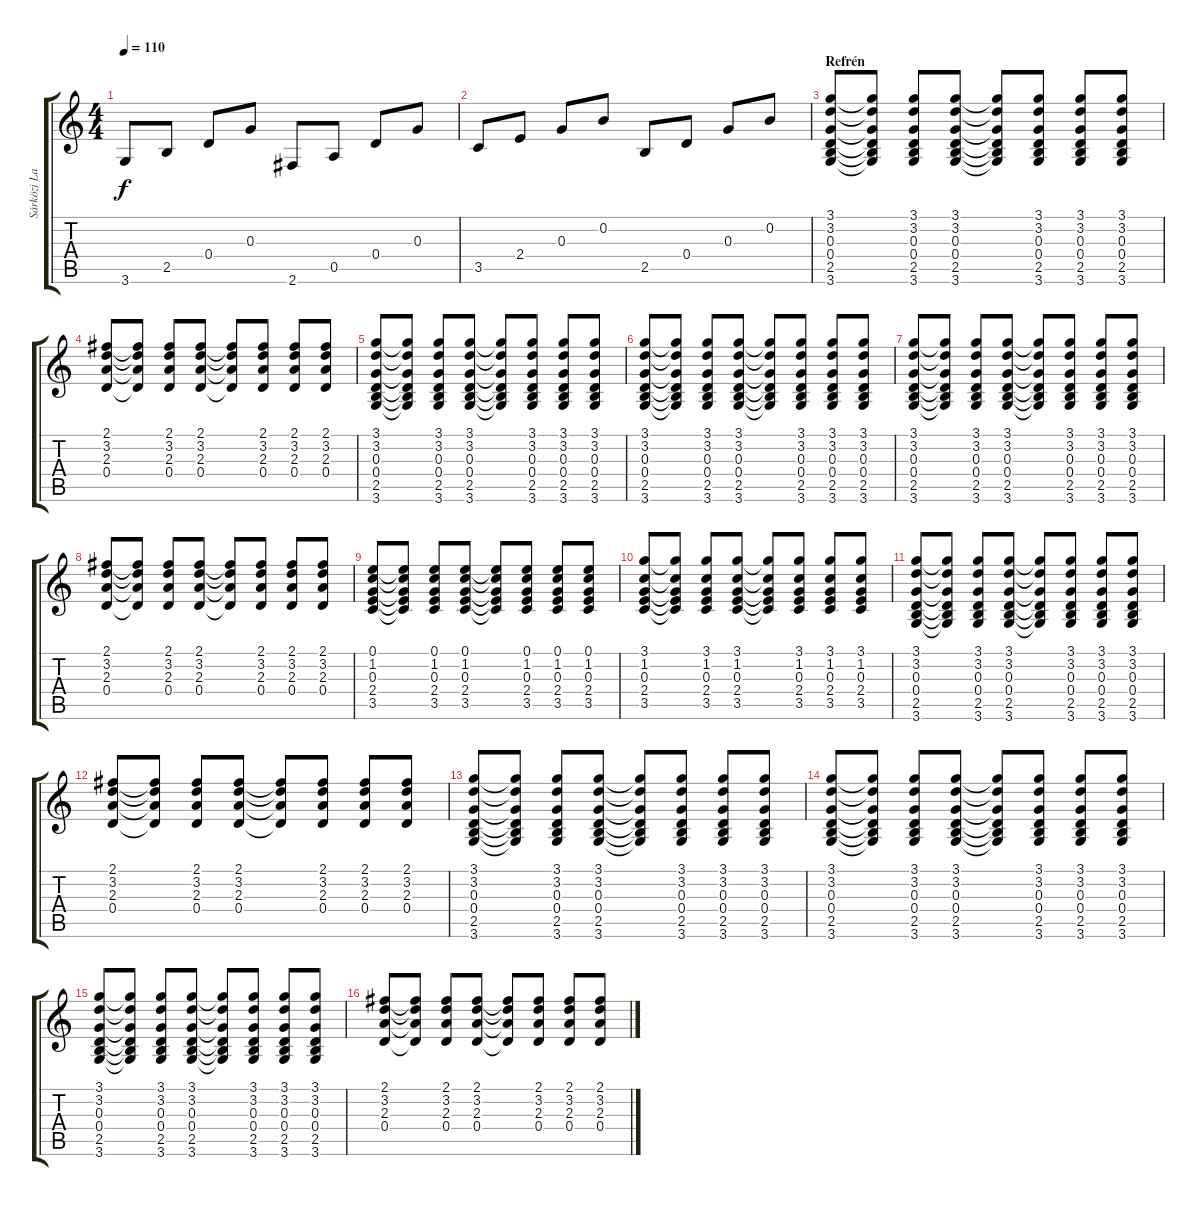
\track ("Sárközi Lajos" "Sárközi La") {instrument acousticguitarnylon}
\staff {score tabs}
\tuning (E4 B3 G3 D3 A2 E2) {hide}
\ts (4 4)
\tempo 110
\clef g2
\ks c
3.6.8{dy f} 2.5.8 0.4.8 0.3.8 2.6.8 0.5.8 0.4.8 0.3.8 |
3.5.8 2.4.8 0.3.8 0.2.8 2.5.8 0.4.8 0.3.8 0.2.8 |
\section ("" "Refrén")
(3.1 3.2 0.3 0.4 2.5 3.6).8 (3.1{t} 3.2{t} 0.3{t} 0.4{t} 2.5{t} 3.6{t}).8 (3.1 3.2 0.3 0.4 2.5 3.6).8 (3.1 3.2 0.3 0.4 2.5 3.6).8 (3.1{t} 3.2{t} 0.3{t} 0.4{t} 2.5{t} 3.6{t}).8 (3.1 3.2 0.3 0.4 2.5 3.6).8 (3.1 3.2 0.3 0.4 2.5 3.6).8 (3.1 3.2 0.3 0.4 2.5 3.6).8 |
(2.1 3.2 2.3 0.4).8 (2.1{t} 3.2{t} 2.3{t} 0.4{t}).8 (2.1 3.2 2.3 0.4).8 (2.1 3.2 2.3 0.4).8 (2.1{t} 3.2{t} 2.3{t} 0.4{t}).8 (2.1 3.2 2.3 0.4).8 (2.1 3.2 2.3 0.4).8 (2.1 3.2 2.3 0.4).8 |
(3.1 3.2 0.3 0.4 2.5 3.6).8 (3.1{t} 3.2{t} 0.3{t} 0.4{t} 2.5{t} 3.6{t}).8 (3.1 3.2 0.3 0.4 2.5 3.6).8 (3.1 3.2 0.3 0.4 2.5 3.6).8 (3.1{t} 3.2{t} 0.3{t} 0.4{t} 2.5{t} 3.6{t}).8 (3.1 3.2 0.3 0.4 2.5 3.6).8 (3.1 3.2 0.3 0.4 2.5 3.6).8 (3.1 3.2 0.3 0.4 2.5 3.6).8 |
(3.1 3.2 0.3 0.4 2.5 3.6).8 (3.1{t} 3.2{t} 0.3{t} 0.4{t} 2.5{t} 3.6{t}).8 (3.1 3.2 0.3 0.4 2.5 3.6).8 (3.1 3.2 0.3 0.4 2.5 3.6).8 (3.1{t} 3.2{t} 0.3{t} 0.4{t} 2.5{t} 3.6{t}).8 (3.1 3.2 0.3 0.4 2.5 3.6).8 (3.1 3.2 0.3 0.4 2.5 3.6).8 (3.1 3.2 0.3 0.4 2.5 3.6).8 |
(3.1 3.2 0.3 0.4 2.5 3.6).8 (3.1{t} 3.2{t} 0.3{t} 0.4{t} 2.5{t} 3.6{t}).8 (3.1 3.2 0.3 0.4 2.5 3.6).8 (3.1 3.2 0.3 0.4 2.5 3.6).8 (3.1{t} 3.2{t} 0.3{t} 0.4{t} 2.5{t} 3.6{t}).8 (3.1 3.2 0.3 0.4 2.5 3.6).8 (3.1 3.2 0.3 0.4 2.5 3.6).8 (3.1 3.2 0.3 0.4 2.5 3.6).8 |
(2.1 3.2 2.3 0.4).8 (2.1{t} 3.2{t} 2.3{t} 0.4{t}).8 (2.1 3.2 2.3 0.4).8 (2.1 3.2 2.3 0.4).8 (2.1{t} 3.2{t} 2.3{t} 0.4{t}).8 (2.1 3.2 2.3 0.4).8 (2.1 3.2 2.3 0.4).8 (2.1 3.2 2.3 0.4).8 |
(0.1 1.2 0.3 2.4 3.5).8 (0.1{t} 1.2{t} 0.3{t} 2.4{t} 3.5{t}).8 (0.1 1.2 0.3 2.4 3.5).8 (0.1 1.2 0.3 2.4 3.5).8 (0.1{t} 1.2{t} 0.3{t} 2.4{t} 3.5{t}).8 (0.1 1.2 0.3 2.4 3.5).8 (0.1 1.2 0.3 2.4 3.5).8 (0.1 1.2 0.3 2.4 3.5).8 |
(3.1 1.2 0.3 2.4 3.5).8 (3.1{t} 1.2{t} 0.3{t} 2.4{t} 3.5{t}).8 (3.1 1.2 0.3 2.4 3.5).8 (3.1 1.2 0.3 2.4 3.5).8 (3.1{t} 1.2{t} 0.3{t} 2.4{t} 3.5{t}).8 (3.1 1.2 0.3 2.4 3.5).8 (3.1 1.2 0.3 2.4 3.5).8 (3.1 1.2 0.3 2.4 3.5).8 |
(3.1 3.2 0.3 0.4 2.5 3.6).8 (3.1{t} 3.2{t} 0.3{t} 0.4{t} 2.5{t} 3.6{t}).8 (3.1 3.2 0.3 0.4 2.5 3.6).8 (3.1 3.2 0.3 0.4 2.5 3.6).8 (3.1{t} 3.2{t} 0.3{t} 0.4{t} 2.5{t} 3.6{t}).8 (3.1 3.2 0.3 0.4 2.5 3.6).8 (3.1 3.2 0.3 0.4 2.5 3.6).8 (3.1 3.2 0.3 0.4 2.5 3.6).8 |
(2.1 3.2 2.3 0.4).8 (2.1{t} 3.2{t} 2.3{t} 0.4{t}).8 (2.1 3.2 2.3 0.4).8 (2.1 3.2 2.3 0.4).8 (2.1{t} 3.2{t} 2.3{t} 0.4{t}).8 (2.1 3.2 2.3 0.4).8 (2.1 3.2 2.3 0.4).8 (2.1 3.2 2.3 0.4).8 |
(3.1 3.2 0.3 0.4 2.5 3.6).8 (3.1{t} 3.2{t} 0.3{t} 0.4{t} 2.5{t} 3.6{t}).8 (3.1 3.2 0.3 0.4 2.5 3.6).8 (3.1 3.2 0.3 0.4 2.5 3.6).8 (3.1{t} 3.2{t} 0.3{t} 0.4{t} 2.5{t} 3.6{t}).8 (3.1 3.2 0.3 0.4 2.5 3.6).8 (3.1 3.2 0.3 0.4 2.5 3.6).8 (3.1 3.2 0.3 0.4 2.5 3.6).8 |
(3.1 3.2 0.3 0.4 2.5 3.6).8 (3.1{t} 3.2{t} 0.3{t} 0.4{t} 2.5{t} 3.6{t}).8 (3.1 3.2 0.3 0.4 2.5 3.6).8 (3.1 3.2 0.3 0.4 2.5 3.6).8 (3.1{t} 3.2{t} 0.3{t} 0.4{t} 2.5{t} 3.6{t}).8 (3.1 3.2 0.3 0.4 2.5 3.6).8 (3.1 3.2 0.3 0.4 2.5 3.6).8 (3.1 3.2 0.3 0.4 2.5 3.6).8 |
(3.1 3.2 0.3 0.4 2.5 3.6).8 (3.1{t} 3.2{t} 0.3{t} 0.4{t} 2.5{t} 3.6{t}).8 (3.1 3.2 0.3 0.4 2.5 3.6).8 (3.1 3.2 0.3 0.4 2.5 3.6).8 (3.1{t} 3.2{t} 0.3{t} 0.4{t} 2.5{t} 3.6{t}).8 (3.1 3.2 0.3 0.4 2.5 3.6).8 (3.1 3.2 0.3 0.4 2.5 3.6).8 (3.1 3.2 0.3 0.4 2.5 3.6).8 |
(2.1 3.2 2.3 0.4).8 (2.1{t} 3.2{t} 2.3{t} 0.4{t}).8 (2.1 3.2 2.3 0.4).8 (2.1 3.2 2.3 0.4).8 (2.1{t} 3.2{t} 2.3{t} 0.4{t}).8 (2.1 3.2 2.3 0.4).8 (2.1 3.2 2.3 0.4).8 (2.1 3.2 2.3 0.4).8
